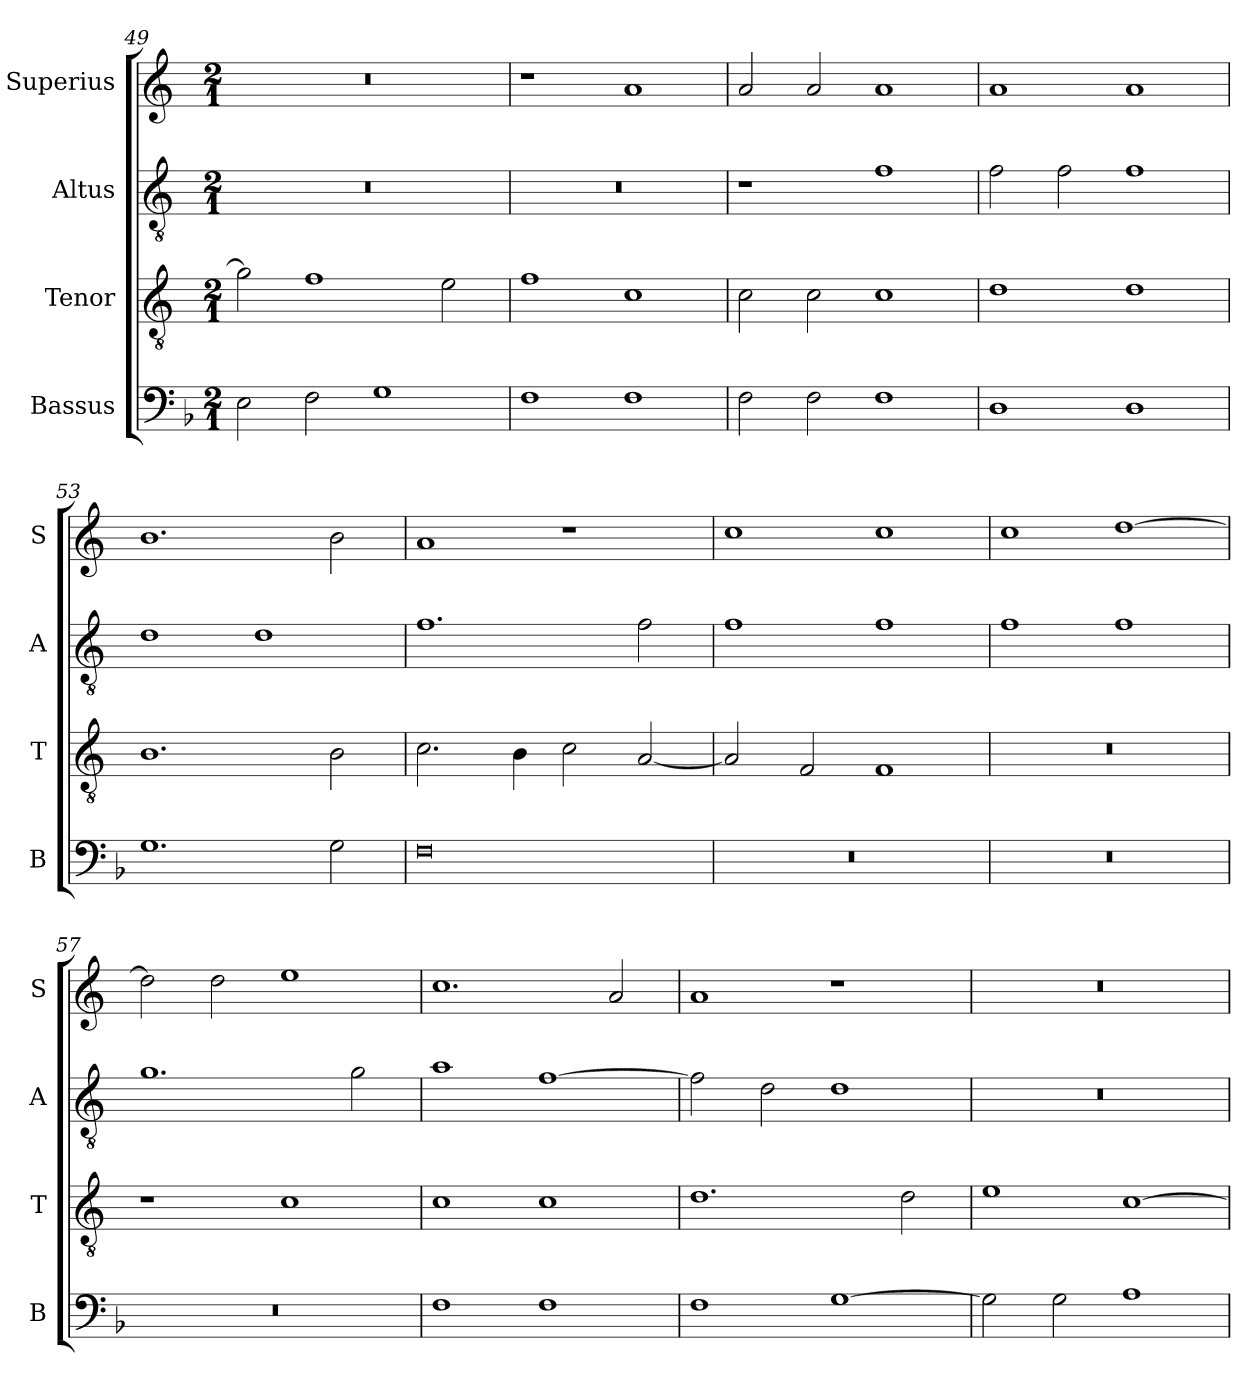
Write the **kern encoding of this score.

**kern	**kern	**kern	**kern
*part4	*part3	*part2	*part1
*staff4	*staff3	*staff2	*staff1
*I"Bassus	*I"Tenor	*I"Altus	*I"Superius
*I'B	*I'T	*I'A	*I'S
*clefF4	*clefGv2	*clefGv2	*clefG2
*k[b-]	*k[]	*k[]	*k[]
*M2/1	*M2/1	*M2/1	*M2/1
=49	=49	=49	=49
2E\	2g\]	0r	0r
2F\	1f	.	.
1G	.	.	.
.	2e\	.	.
=50	=50	=50	=50
1F	1f	0r	1r
1F	1c	.	1a
=51	=51	=51	=51
2F\	2c\	1r	2a/
2F\	2c\	.	2a/
1F	1c	1f	1a
=52	=52	=52	=52
1D	1d	2f\	1a
.	.	2f\	.
1D	1d	1f	1a
=53	=53	=53	=53
1.G	1.B	1d	1.b
.	.	1d	.
2G\	2B\	.	2b\
=54	=54	=54	=54
0F	2.c\	1.f	1a
.	4B\	.	.
.	2c\	.	1r
.	[2A/	2f\	.
=55	=55	=55	=55
0r	2A/]	1f	1cc
.	2F/	.	.
.	1F	1f	1cc
=56	=56	=56	=56
0r	0r	1f	1cc
.	.	1f	[1dd
=57	=57	=57	=57
0r	1r	1.g	2dd\]
.	.	.	2dd\
.	1c	.	1ee
.	.	2g\	.
=58	=58	=58	=58
*k[]	*	*	*
1F	1c	1a	1.cc
1F	1c	[1f	.
.	.	.	2a/
=59	=59	=59	=59
1F	1.d	2f\]	1a
.	.	2d\	.
[1G	.	1d	1r
.	2d\	.	.
=60	=60	=60	=60
2G\]	1e	0r	0r
2G\	.	.	.
1A	[1c	.	.
=	=	=	=
*-	*-	*-	*-
